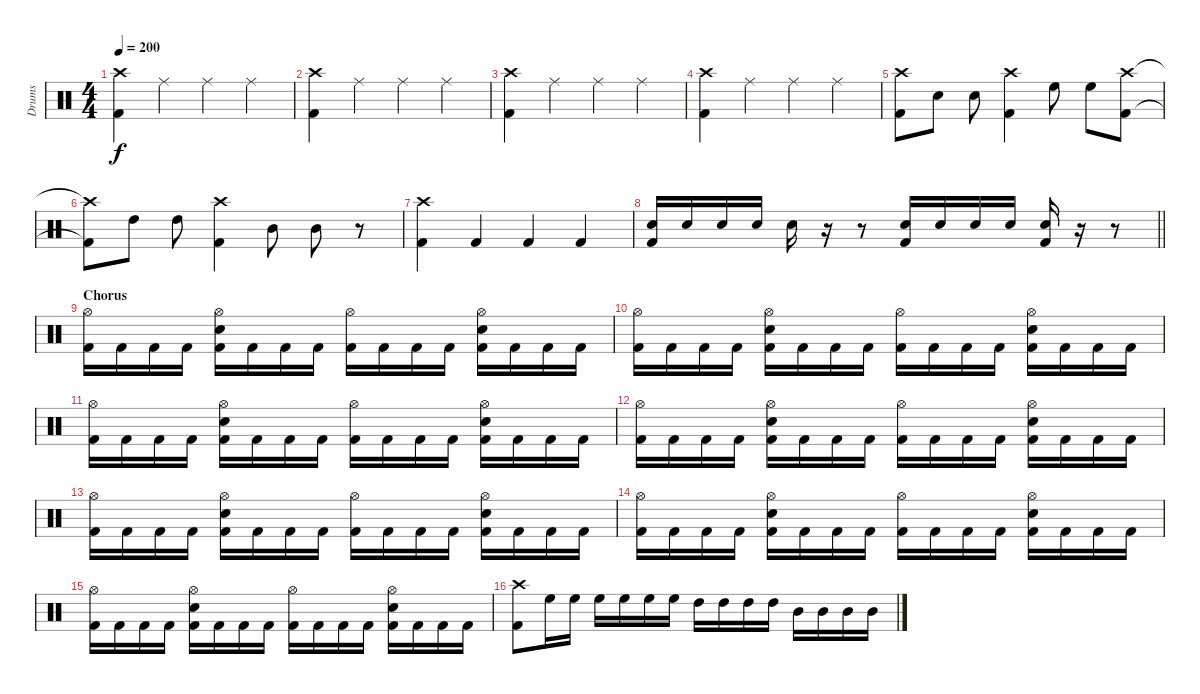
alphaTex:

\track ("Drums" "Drums") {instrument percussion}
\staff {score}
\articulation defaults
\ts (4 4)
\tempo 200
\clef neutral
\ks c
("Crash high (hit)" "Kick (hit) 2").4{dy f} "Ride (middle)".4 "Ride (middle)".4 "Ride (middle)".4 |
("Crash high (hit)" "Kick (hit) 2").4 "Ride (middle)".4 "Ride (middle)".4 "Ride (middle)".4 |
("Crash high (hit)" "Kick (hit) 2").4 "Ride (middle)".4 "Ride (middle)".4 "Ride (middle)".4 |
("Crash high (hit)" "Kick (hit) 2").4 "Ride (middle)".4 "Ride (middle)".4 "Ride (middle)".4 |
("Crash high (hit)" "Kick (hit) 2").8 "Electric Snare (hit)".8 "Electric Snare (hit)".8 ("Crash high (hit)" "Kick (hit) 2").4 "High Floor Tom (hit)".8 "High Floor Tom (hit)".8 ("Crash high (hit)" "Kick (hit) 2").8 |
("Crash high (hit)"{t} "Kick (hit) 2"{t}).8 "High Tom (hit)".8 "High Tom (hit)".8 ("Crash high (hit)" "Kick (hit) 2").4 "Mid Tom (hit)".8 "Mid Tom (hit)".8 r.8 |
("Crash high (hit)" "Kick (hit) 2").4 "Kick (hit) 2".4 "Kick (hit) 2".4 "Kick (hit) 2".4 |
\barLineRight lightlight
("Electric Snare (hit)" "Kick (hit) 2").16 "Electric Snare (hit)".16 "Electric Snare (hit)".16 "Electric Snare (hit)".16 "Electric Snare (hit)".16 r.16 r.8 ("Electric Snare (hit)" "Kick (hit) 2").16 "Electric Snare (hit)".16 "Electric Snare (hit)".16 "Electric Snare (hit)".16 ("Electric Snare (hit)" "Kick (hit) 2").16 r.16 r.8 |
\section ("" "Chorus")
("Hi-Hat (open)" "Kick (hit) 2").16 "Kick (hit) 2".16 "Kick (hit) 2".16 "Kick (hit) 2".16 ("Hi-Hat (open)" "Electric Snare (hit)" "Kick (hit) 2").16 "Kick (hit) 2".16 "Kick (hit) 2".16 "Kick (hit) 2".16 ("Hi-Hat (open)" "Kick (hit) 2").16 "Kick (hit) 2".16 "Kick (hit) 2".16 "Kick (hit) 2".16 ("Hi-Hat (open)" "Electric Snare (hit)" "Kick (hit) 2").16 "Kick (hit) 2".16 "Kick (hit) 2".16 "Kick (hit) 2".16 |
("Hi-Hat (open)" "Kick (hit) 2").16 "Kick (hit) 2".16 "Kick (hit) 2".16 "Kick (hit) 2".16 ("Hi-Hat (open)" "Electric Snare (hit)" "Kick (hit) 2").16 "Kick (hit) 2".16 "Kick (hit) 2".16 "Kick (hit) 2".16 ("Hi-Hat (open)" "Kick (hit) 2").16 "Kick (hit) 2".16 "Kick (hit) 2".16 "Kick (hit) 2".16 ("Hi-Hat (open)" "Electric Snare (hit)" "Kick (hit) 2").16 "Kick (hit) 2".16 "Kick (hit) 2".16 "Kick (hit) 2".16 |
("Hi-Hat (open)" "Kick (hit) 2").16 "Kick (hit) 2".16 "Kick (hit) 2".16 "Kick (hit) 2".16 ("Hi-Hat (open)" "Electric Snare (hit)" "Kick (hit) 2").16 "Kick (hit) 2".16 "Kick (hit) 2".16 "Kick (hit) 2".16 ("Hi-Hat (open)" "Kick (hit) 2").16 "Kick (hit) 2".16 "Kick (hit) 2".16 "Kick (hit) 2".16 ("Hi-Hat (open)" "Electric Snare (hit)" "Kick (hit) 2").16 "Kick (hit) 2".16 "Kick (hit) 2".16 "Kick (hit) 2".16 |
("Hi-Hat (open)" "Kick (hit) 2").16 "Kick (hit) 2".16 "Kick (hit) 2".16 "Kick (hit) 2".16 ("Hi-Hat (open)" "Electric Snare (hit)" "Kick (hit) 2").16 "Kick (hit) 2".16 "Kick (hit) 2".16 "Kick (hit) 2".16 ("Hi-Hat (open)" "Kick (hit) 2").16 "Kick (hit) 2".16 "Kick (hit) 2".16 "Kick (hit) 2".16 ("Hi-Hat (open)" "Electric Snare (hit)" "Kick (hit) 2").16 "Kick (hit) 2".16 "Kick (hit) 2".16 "Kick (hit) 2".16 |
("Hi-Hat (open)" "Kick (hit) 2").16 "Kick (hit) 2".16 "Kick (hit) 2".16 "Kick (hit) 2".16 ("Hi-Hat (open)" "Electric Snare (hit)" "Kick (hit) 2").16 "Kick (hit) 2".16 "Kick (hit) 2".16 "Kick (hit) 2".16 ("Hi-Hat (open)" "Kick (hit) 2").16 "Kick (hit) 2".16 "Kick (hit) 2".16 "Kick (hit) 2".16 ("Hi-Hat (open)" "Electric Snare (hit)" "Kick (hit) 2").16 "Kick (hit) 2".16 "Kick (hit) 2".16 "Kick (hit) 2".16 |
("Hi-Hat (open)" "Kick (hit) 2").16 "Kick (hit) 2".16 "Kick (hit) 2".16 "Kick (hit) 2".16 ("Hi-Hat (open)" "Electric Snare (hit)" "Kick (hit) 2").16 "Kick (hit) 2".16 "Kick (hit) 2".16 "Kick (hit) 2".16 ("Hi-Hat (open)" "Kick (hit) 2").16 "Kick (hit) 2".16 "Kick (hit) 2".16 "Kick (hit) 2".16 ("Hi-Hat (open)" "Electric Snare (hit)" "Kick (hit) 2").16 "Kick (hit) 2".16 "Kick (hit) 2".16 "Kick (hit) 2".16 |
("Hi-Hat (open)" "Kick (hit) 2").16 "Kick (hit) 2".16 "Kick (hit) 2".16 "Kick (hit) 2".16 ("Hi-Hat (open)" "Electric Snare (hit)" "Kick (hit) 2").16 "Kick (hit) 2".16 "Kick (hit) 2".16 "Kick (hit) 2".16 ("Hi-Hat (open)" "Kick (hit) 2").16 "Kick (hit) 2".16 "Kick (hit) 2".16 "Kick (hit) 2".16 ("Hi-Hat (open)" "Electric Snare (hit)" "Kick (hit) 2").16 "Kick (hit) 2".16 "Kick (hit) 2".16 "Kick (hit) 2".16 |
("Crash high (hit)" "Kick (hit) 2").8 "High Floor Tom (hit)".16 "High Floor Tom (hit)".16 "High Floor Tom (hit)".16 "High Floor Tom (hit)".16 "High Floor Tom (hit)".16 "High Floor Tom (hit)".16 "High Tom (hit)".16 "High Tom (hit)".16 "High Tom (hit)".16 "High Tom (hit)".16 "Mid Tom (hit)".16 "Mid Tom (hit)".16 "Mid Tom (hit)".16 "Mid Tom (hit)".16
